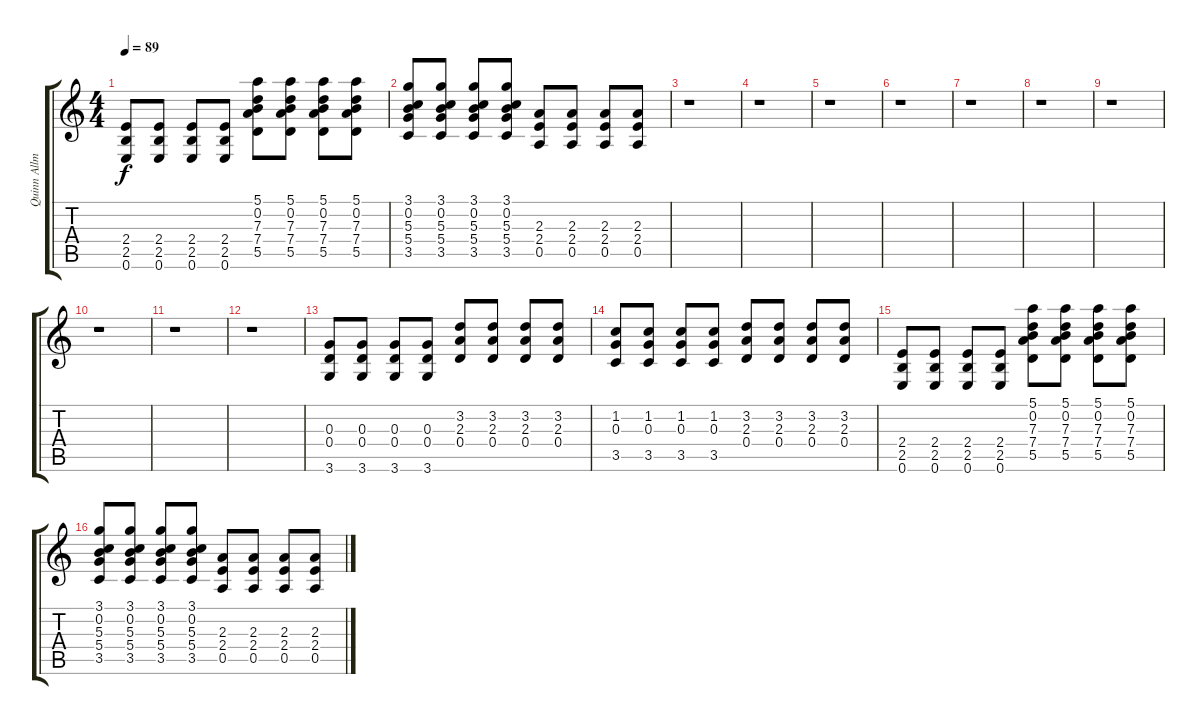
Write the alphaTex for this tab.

\track ("Quinn Allman - Guitar 3" "Quinn Allm") {instrument overdrivenguitar}
\staff {score tabs}
\tuning (E4 B3 G3 D3 A2 E2) {hide}
\ts (4 4)
\tempo 89
\clef g2
\ks c
(2.4 2.5 0.6).8{dy f} (2.4 2.5 0.6).8 (2.4 2.5 0.6).8 (2.4 2.5 0.6).8 (5.1 0.2 7.3 7.4 5.5).8 (5.1 0.2 7.3 7.4 5.5).8 (5.1 0.2 7.3 7.4 5.5).8 (5.1 0.2 7.3 7.4 5.5).8 |
(3.1 0.2 5.3 5.4 3.5).8 (3.1 0.2 5.3 5.4 3.5).8 (3.1 0.2 5.3 5.4 3.5).8 (3.1 0.2 5.3 5.4 3.5).8 (2.3 2.4 0.5).8 (2.3 2.4 0.5).8 (2.3 2.4 0.5).8 (2.3 2.4 0.5).8 |
r.1 |
r.1 |
r.1 |
r.1 |
r.1 |
r.1 |
r.1 |
r.1 |
r.1 |
r.1 |
(0.3 0.4 3.6).8 (0.3 0.4 3.6).8 (0.3 0.4 3.6).8 (0.3 0.4 3.6).8 (3.2 2.3 0.4).8 (3.2 2.3 0.4).8 (3.2 2.3 0.4).8 (3.2 2.3 0.4).8 |
(1.2 0.3 3.5).8 (1.2 0.3 3.5).8 (1.2 0.3 3.5).8 (1.2 0.3 3.5).8 (3.2 2.3 0.4).8 (3.2 2.3 0.4).8 (3.2 2.3 0.4).8 (3.2 2.3 0.4).8 |
(2.4 2.5 0.6).8 (2.4 2.5 0.6).8 (2.4 2.5 0.6).8 (2.4 2.5 0.6).8 (5.1 0.2 7.3 7.4 5.5).8 (5.1 0.2 7.3 7.4 5.5).8 (5.1 0.2 7.3 7.4 5.5).8 (5.1 0.2 7.3 7.4 5.5).8 |
(3.1 0.2 5.3 5.4 3.5).8 (3.1 0.2 5.3 5.4 3.5).8 (3.1 0.2 5.3 5.4 3.5).8 (3.1 0.2 5.3 5.4 3.5).8 (2.3 2.4 0.5).8 (2.3 2.4 0.5).8 (2.3 2.4 0.5).8 (2.3 2.4 0.5).8
